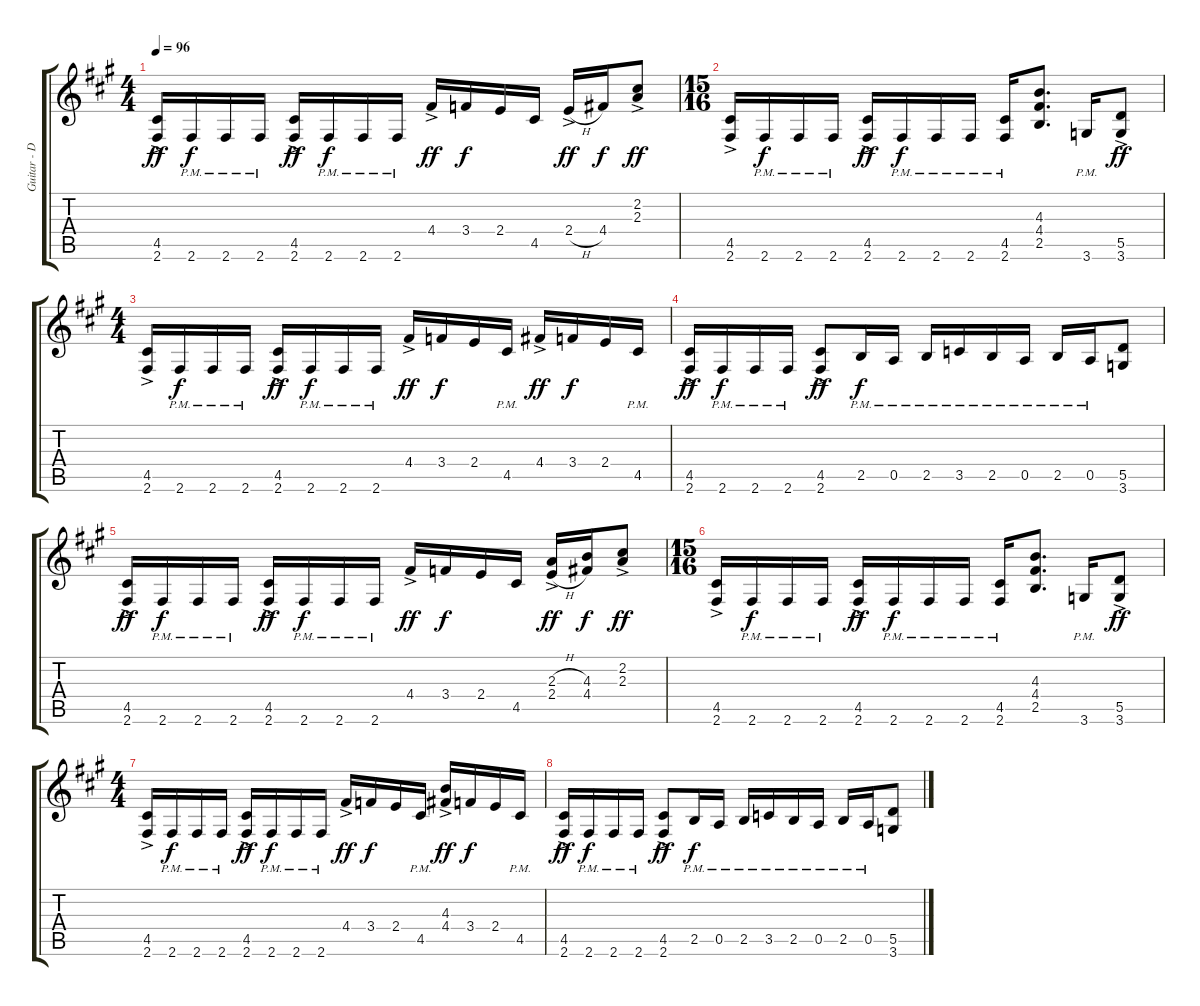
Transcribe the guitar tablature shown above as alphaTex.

\track ("Guitar - Dave Mustaine" "Guitar - D") {instrument distortionguitar}
\staff {score tabs}
\tuning (E4 B3 G3 D3 A2 E2) {hide}
\ts (4 4)
\tempo 96
\clef g2
\ks f#minor
(4.5{ac} 2.6{ac}).16{dy ff} 2.6{pm}.16{dy f} 2.6{pm}.16 2.6{pm}.16 (4.5{ac} 2.6{ac}).16{dy ff} 2.6{pm}.16{dy f} 2.6{pm}.16 2.6{pm}.16 4.4{ac}.16{dy ff} 3.4.16{dy f} 2.4.16 4.5.16 2.4{h ac}.16{dy ff} 4.4.16{dy f} (2.2{ac} 2.3{ac}).8{dy ff} |
\ts (15 16)
(4.5{ac} 2.6{ac}).16 2.6{pm}.16{dy f} 2.6{pm}.16 2.6{pm}.16 (4.5{ac} 2.6{ac}).16{dy ff} 2.6{pm}.16{dy f} 2.6{pm}.16 2.6{pm}.16 (4.5{pm} 2.6{pm}).16 (4.3 4.4 2.5).8{d} 3.6{pm}.16 (5.5{ac} 3.6{ac}).8{dy ff} |
\ts (4 4)
(4.5{ac} 2.6{ac}).16 2.6{pm}.16{dy f} 2.6{pm}.16 2.6{pm}.16 (4.5{ac} 2.6{ac}).16{dy ff} 2.6{pm}.16{dy f} 2.6{pm}.16 2.6{pm}.16 4.4{ac}.16{dy ff} 3.4.16{dy f} 2.4.16 4.5{pm}.16 4.4{ac}.16{dy ff} 3.4.16{dy f} 2.4.16 4.5{pm}.16 |
(4.5{ac} 2.6{ac}).16{dy ff} 2.6{pm}.16{dy f} 2.6{pm}.16 2.6{pm}.16 (4.5{ac} 2.6{ac}).8{dy ff} 2.5{pm}.16{dy f} 0.5{pm}.16 2.5{pm}.16 3.5{pm}.16 2.5{pm}.16 0.5{pm}.16 2.5{pm}.16 0.5{pm}.16 (5.5 3.6).8 |
(4.5{ac} 2.6{ac}).16{dy ff} 2.6{pm}.16{dy f} 2.6{pm}.16 2.6{pm}.16 (4.5{ac} 2.6{ac}).16{dy ff} 2.6{pm}.16{dy f} 2.6{pm}.16 2.6{pm}.16 4.4{ac}.16{dy ff} 3.4.16{dy f} 2.4.16 4.5.16 (2.3{h} 2.4{h ac}).16{dy ff} (4.3 4.4).16{dy f} (2.2{ac} 2.3{ac}).8{dy ff} |
\ts (15 16)
(4.5{ac} 2.6{ac}).16 2.6{pm}.16{dy f} 2.6{pm}.16 2.6{pm}.16 (4.5{ac} 2.6{ac}).16{dy ff} 2.6{pm}.16{dy f} 2.6{pm}.16 2.6{pm}.16 (4.5{pm} 2.6{pm}).16 (4.3 4.4 2.5).8{d} 3.6{pm}.16 (5.5{ac} 3.6{ac}).8{dy ff} |
\ts (4 4)
(4.5{ac} 2.6{ac}).16 2.6{pm}.16{dy f} 2.6{pm}.16 2.6{pm}.16 (4.5{ac} 2.6{ac}).16{dy ff} 2.6{pm}.16{dy f} 2.6{pm}.16 2.6{pm}.16 4.4{ac}.16{dy ff} 3.4.16{dy f} 2.4.16 4.5{pm}.16 (4.3 4.4{ac}).16{dy ff} 3.4.16{dy f} 2.4.16 4.5{pm}.16 |
(4.5{ac} 2.6{ac}).16{dy ff} 2.6{pm}.16{dy f} 2.6{pm}.16 2.6{pm}.16 (4.5{ac} 2.6{ac}).8{dy ff} 2.5{pm}.16{dy f} 0.5{pm}.16 2.5{pm}.16 3.5{pm}.16 2.5{pm}.16 0.5{pm}.16 2.5{pm}.16 0.5{pm}.16 (5.5 3.6).8
